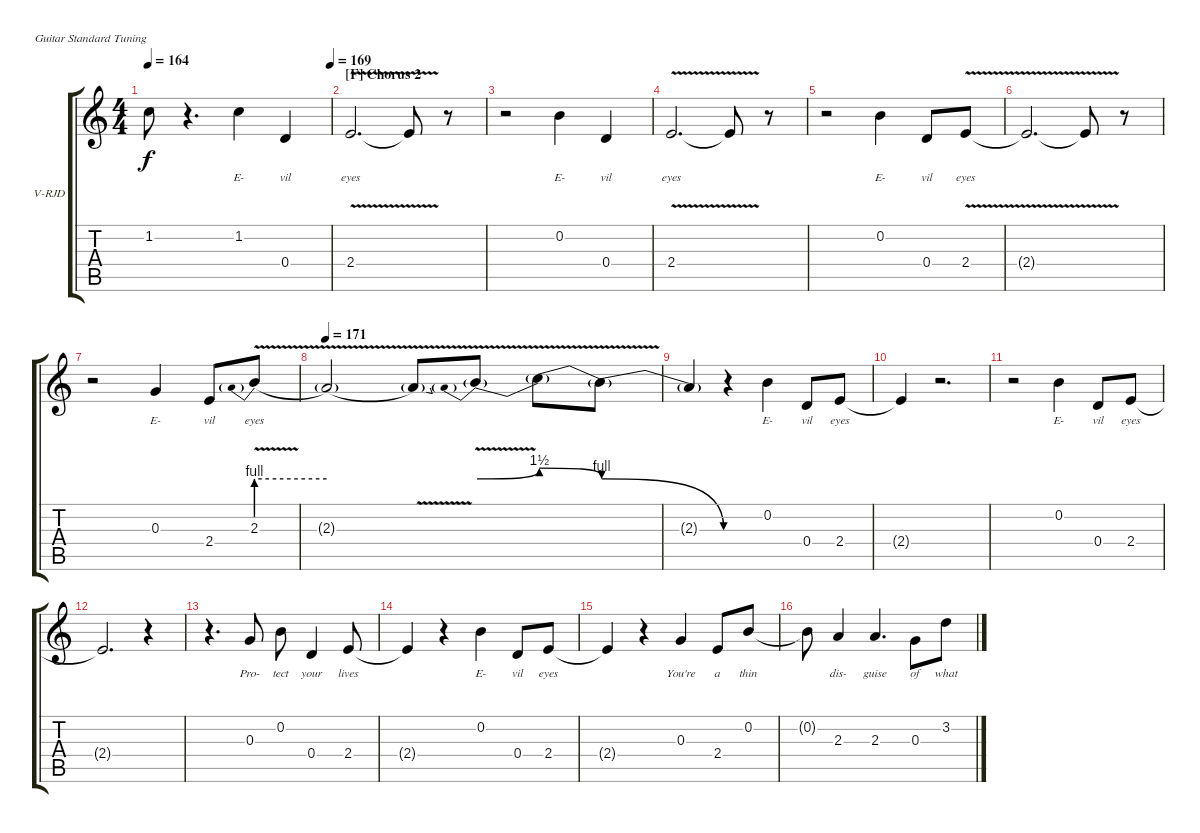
\bracketExtendMode groupsimilarinstruments
\firstSystemTrackNameOrientation horizontal
\otherSystemsTrackNameOrientation horizontal
\track ("Ronnie James Dio" "V-RJD") {instrument electricguitarclean}
\staff {score tabs}
\tuning (E4 B3 G3 D3 A2 E2)
\ts (4 4)
\tempo 164
\tempo (169 1)
\clef g2
\ks c
1.2.8{lyrics (0 "") lyrics (1 "") lyrics (2 "") lyrics (3 "") lyrics (4 "") dy f} r.4{d} 1.2.4{lyrics (0 "E-") lyrics (1 "") lyrics (2 "") lyrics (3 "") lyrics (4 "")} 0.4.4{lyrics (0 "vil") lyrics (1 "") lyrics (2 "") lyrics (3 "") lyrics (4 "")} |
\section ("F" "Chorus 2")
2.4{v}.2{d lyrics (0 "eyes") lyrics (1 "") lyrics (2 "") lyrics (3 "") lyrics (4 "")} 2.4{v t}.8{lyrics (0 "") lyrics (1 "") lyrics (2 "") lyrics (3 "") lyrics (4 "")} r.8 |
r.2 0.2.4{lyrics (0 "E-") lyrics (1 "") lyrics (2 "") lyrics (3 "") lyrics (4 "")} 0.4.4{lyrics (0 "vil") lyrics (1 "") lyrics (2 "") lyrics (3 "") lyrics (4 "")} |
2.4{v}.2{d lyrics (0 "eyes") lyrics (1 "") lyrics (2 "") lyrics (3 "") lyrics (4 "")} 2.4{v t}.8{lyrics (0 "") lyrics (1 "") lyrics (2 "") lyrics (3 "") lyrics (4 "")} r.8 |
r.2 0.2.4{lyrics (0 "E-") lyrics (1 "") lyrics (2 "") lyrics (3 "") lyrics (4 "")} 0.4.8{lyrics (0 "vil") lyrics (1 "") lyrics (2 "") lyrics (3 "") lyrics (4 "")} 2.4{v}.8{lyrics (0 "eyes") lyrics (1 "") lyrics (2 "") lyrics (3 "") lyrics (4 "")} |
2.4{v t}.2{d lyrics (0 "") lyrics (1 "") lyrics (2 "") lyrics (3 "") lyrics (4 "")} 2.4{v t}.8{lyrics (0 "") lyrics (1 "") lyrics (2 "") lyrics (3 "") lyrics (4 "")} r.8 |
r.2 0.3.4{lyrics (0 "E-") lyrics (1 "") lyrics (2 "") lyrics (3 "") lyrics (4 "")} 2.4.8{lyrics (0 "vil") lyrics (1 "") lyrics (2 "") lyrics (3 "") lyrics (4 "")} 2.3{be (prebend 0 4 60 4) v}.8{lyrics (0 "eyes") lyrics (1 "") lyrics (2 "") lyrics (3 "") lyrics (4 "")} |
\tempo 171
2.3{be (hold 0 0 60 0) v t}.2{lyrics (0 "") lyrics (1 "") lyrics (2 "") lyrics (3 "") lyrics (4 "")} 2.3{v t}.8{lyrics (0 "") lyrics (1 "") lyrics (2 "") lyrics (3 "") lyrics (4 "")} 2.3{be (prebendbend 0 4 7.8 6) v t}.8{lyrics (0 "") lyrics (1 "") lyrics (2 "") lyrics (3 "") lyrics (4 "")} 2.3{be (release 0 6 7.8 4) v t}.8{lyrics (0 "") lyrics (1 "") lyrics (2 "") lyrics (3 "") lyrics (4 "")} 2.3{be (release 0 4 10.2 0) t}.8{lyrics (0 "") lyrics (1 "") lyrics (2 "") lyrics (3 "") lyrics (4 "")} |
2.3{t}.4{lyrics (0 "") lyrics (1 "") lyrics (2 "") lyrics (3 "") lyrics (4 "")} r.4 0.2.4{lyrics (0 "E-") lyrics (1 "") lyrics (2 "") lyrics (3 "") lyrics (4 "")} 0.4.8{lyrics (0 "vil") lyrics (1 "") lyrics (2 "") lyrics (3 "") lyrics (4 "")} 2.4.8{lyrics (0 "eyes") lyrics (1 "") lyrics (2 "") lyrics (3 "") lyrics (4 "")} |
2.4{t}.4{lyrics (0 "") lyrics (1 "") lyrics (2 "") lyrics (3 "") lyrics (4 "")} r.2{d} |
r.2 0.2.4{lyrics (0 "E-") lyrics (1 "") lyrics (2 "") lyrics (3 "") lyrics (4 "")} 0.4.8{lyrics (0 "vil") lyrics (1 "") lyrics (2 "") lyrics (3 "") lyrics (4 "")} 2.4.8{lyrics (0 "eyes") lyrics (1 "") lyrics (2 "") lyrics (3 "") lyrics (4 "")} |
2.4{t}.2{d lyrics (0 "") lyrics (1 "") lyrics (2 "") lyrics (3 "") lyrics (4 "")} r.4 |
r.4{d} 0.3.8{lyrics (0 "Pro-") lyrics (1 "") lyrics (2 "") lyrics (3 "") lyrics (4 "")} 0.2.8{lyrics (0 "tect") lyrics (1 "") lyrics (2 "") lyrics (3 "") lyrics (4 "")} 0.4.4{lyrics (0 "your") lyrics (1 "") lyrics (2 "") lyrics (3 "") lyrics (4 "")} 2.4.8{lyrics (0 "lives") lyrics (1 "") lyrics (2 "") lyrics (3 "") lyrics (4 "")} |
2.4{t}.4{lyrics (0 "") lyrics (1 "") lyrics (2 "") lyrics (3 "") lyrics (4 "")} r.4 0.2.4{lyrics (0 "E-") lyrics (1 "") lyrics (2 "") lyrics (3 "") lyrics (4 "")} 0.4.8{lyrics (0 "vil") lyrics (1 "") lyrics (2 "") lyrics (3 "") lyrics (4 "")} 2.4.8{lyrics (0 "eyes") lyrics (1 "") lyrics (2 "") lyrics (3 "") lyrics (4 "")} |
2.4{t}.4{lyrics (0 "") lyrics (1 "") lyrics (2 "") lyrics (3 "") lyrics (4 "")} r.4 0.3.4{lyrics (0 "You're") lyrics (1 "") lyrics (2 "") lyrics (3 "") lyrics (4 "")} 2.4.8{lyrics (0 "a") lyrics (1 "") lyrics (2 "") lyrics (3 "") lyrics (4 "")} 0.2.8{lyrics (0 "thin") lyrics (1 "") lyrics (2 "") lyrics (3 "") lyrics (4 "")} |
0.2{t}.8{lyrics (0 "") lyrics (1 "") lyrics (2 "") lyrics (3 "") lyrics (4 "")} 2.3.4{lyrics (0 "dis-") lyrics (1 "") lyrics (2 "") lyrics (3 "") lyrics (4 "")} 2.3.4{d lyrics (0 "guise") lyrics (1 "") lyrics (2 "") lyrics (3 "") lyrics (4 "")} 0.3.8{lyrics (0 "of") lyrics (1 "") lyrics (2 "") lyrics (3 "") lyrics (4 "")} 3.2.8{lyrics (0 "what") lyrics (1 "") lyrics (2 "") lyrics (3 "") lyrics (4 "")}
